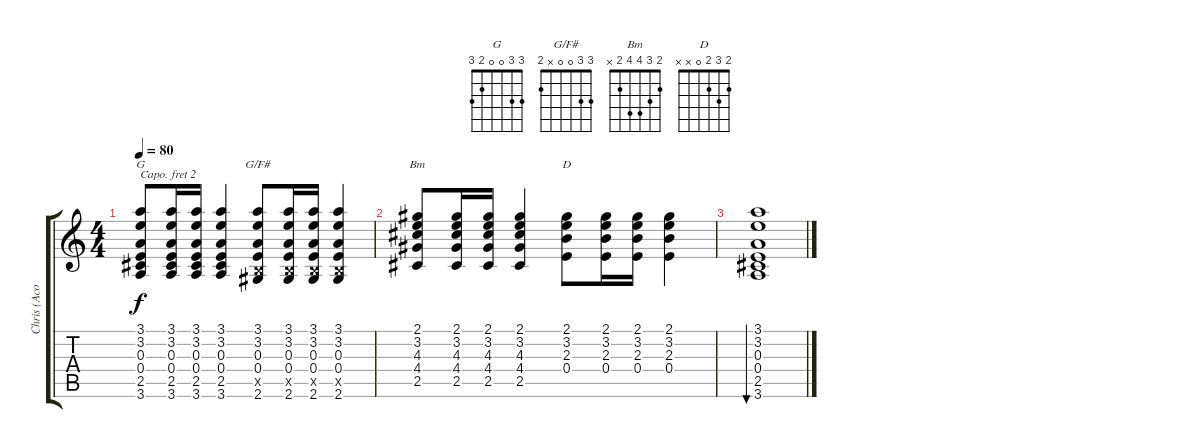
\track ("Chris (Acoustic (Capo 2nd) Optional)" "Chris (Aco") {instrument acousticguitarsteel}
\staff {score tabs}
\capo 2
\tuning (E4 B3 G3 D3 A2 E2) {hide}
\chord ("G" 3 3 0 0 2 3)
\chord ("G/F#" 3 3 0 0 x 2)
\chord ("Bm" 2 3 4 4 2 x)
\chord ("D" 2 3 2 0 x x)
\ts (4 4)
\tempo 80
\clef g2
\ks c
(3.1 3.2 0.3 0.4 2.5 3.6).8{ch "G" dy f} (3.1 3.2 0.3 0.4 2.5 3.6).16 (3.1 3.2 0.3 0.4 2.5 3.6).16 (3.1 3.2 0.3 0.4 2.5 3.6).4 (3.1 3.2 0.3 0.4 0.5{x} 2.6).8{ch "G/F#"} (3.1 3.2 0.3 0.4 0.5{x} 2.6).16 (3.1 3.2 0.3 0.4 0.5{x} 2.6).16 (3.1 3.2 0.3 0.4 0.5{x} 2.6).4 |
(2.1 3.2 4.3 4.4 2.5).8{ch "Bm"} (2.1 3.2 4.3 4.4 2.5).16 (2.1 3.2 4.3 4.4 2.5).16 (2.1 3.2 4.3 4.4 2.5).4 (2.1 3.2 2.3 0.4).8{ch "D"} (2.1 3.2 2.3 0.4).16 (2.1 3.2 2.3 0.4).16 (2.1 3.2 2.3 0.4).4 |
(3.1 3.2 0.3 0.4 2.5 3.6).1{bu 240}
